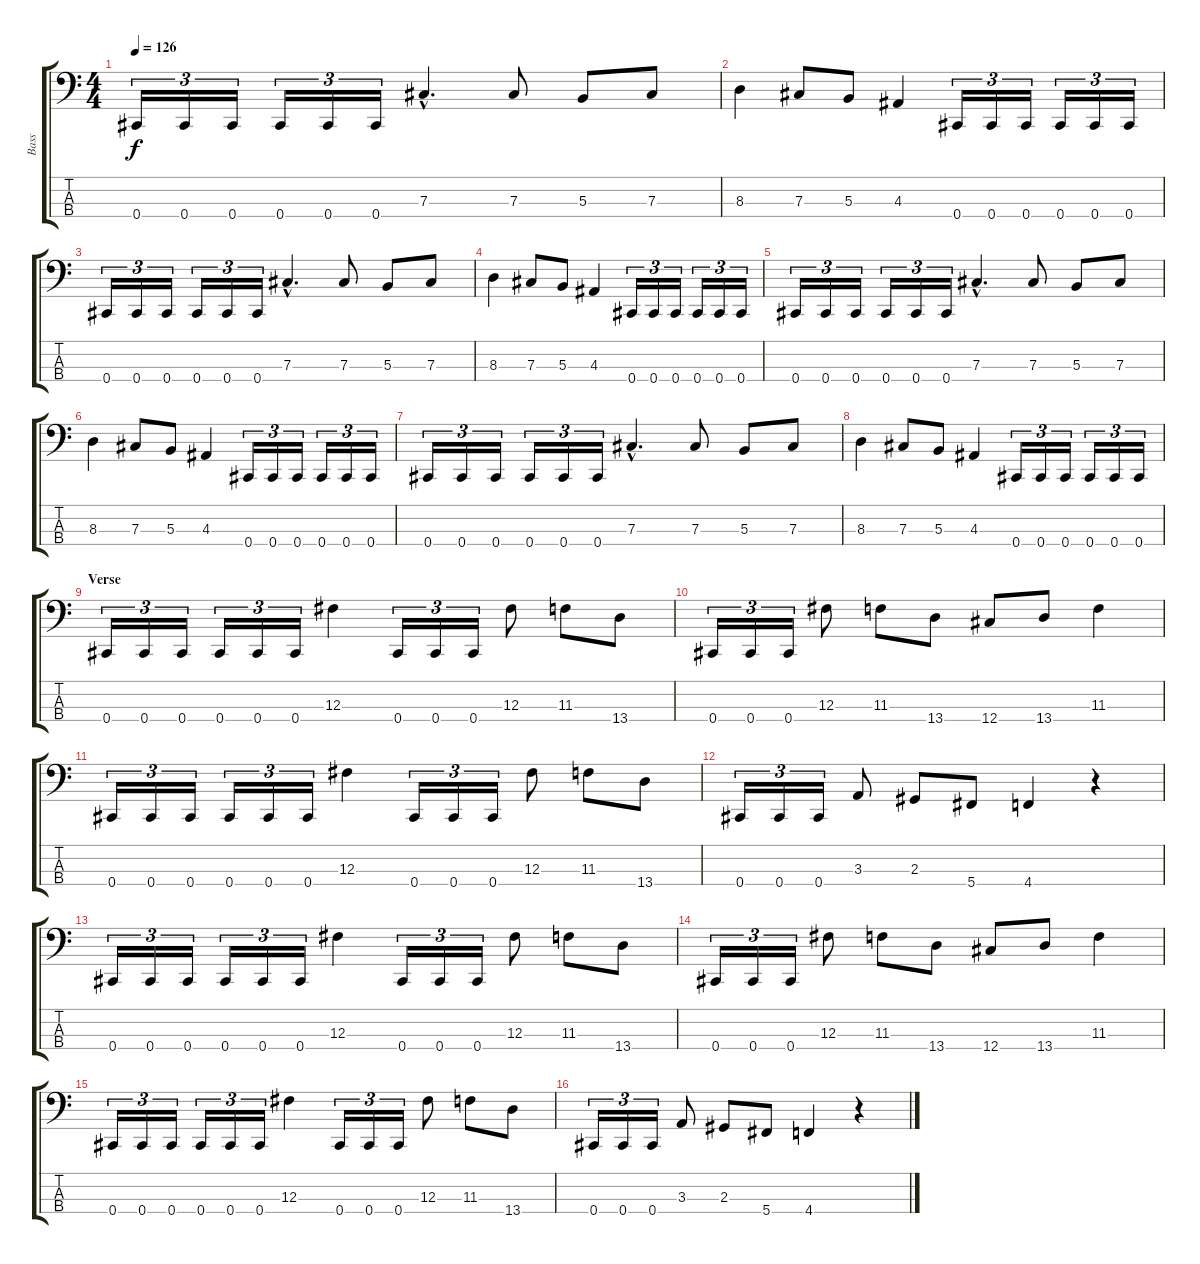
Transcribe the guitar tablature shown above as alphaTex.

\track ("Bass" "Bass") {instrument electricbassfinger}
\staff {score tabs}
\tuning (E2 B1 Gb1 Db1) {hide}
\ts (4 4)
\section ("" "")
\tempo 126
\clef f4
\ks c
0.4.16{tu (3 2) dy f} 0.4.16{tu (3 2)} 0.4.16{tu (3 2)} 0.4.16{tu (3 2)} 0.4.16{tu (3 2)} 0.4.16{tu (3 2)} 7.3{hac}.4{d} 7.3.8 5.3.8 7.3.8 |
8.3.4 7.3.8 5.3.8 4.3.4 0.4.16{tu (3 2)} 0.4.16{tu (3 2)} 0.4.16{tu (3 2)} 0.4.16{tu (3 2)} 0.4.16{tu (3 2)} 0.4.16{tu (3 2)} |
0.4.16{tu (3 2)} 0.4.16{tu (3 2)} 0.4.16{tu (3 2)} 0.4.16{tu (3 2)} 0.4.16{tu (3 2)} 0.4.16{tu (3 2)} 7.3{hac}.4{d} 7.3.8 5.3.8 7.3.8 |
8.3.4 7.3.8 5.3.8 4.3.4 0.4.16{tu (3 2)} 0.4.16{tu (3 2)} 0.4.16{tu (3 2)} 0.4.16{tu (3 2)} 0.4.16{tu (3 2)} 0.4.16{tu (3 2)} |
0.4.16{tu (3 2)} 0.4.16{tu (3 2)} 0.4.16{tu (3 2)} 0.4.16{tu (3 2)} 0.4.16{tu (3 2)} 0.4.16{tu (3 2)} 7.3{hac}.4{d} 7.3.8 5.3.8 7.3.8 |
8.3.4 7.3.8 5.3.8 4.3.4 0.4.16{tu (3 2)} 0.4.16{tu (3 2)} 0.4.16{tu (3 2)} 0.4.16{tu (3 2)} 0.4.16{tu (3 2)} 0.4.16{tu (3 2)} |
0.4.16{tu (3 2)} 0.4.16{tu (3 2)} 0.4.16{tu (3 2)} 0.4.16{tu (3 2)} 0.4.16{tu (3 2)} 0.4.16{tu (3 2)} 7.3{hac}.4{d} 7.3.8 5.3.8 7.3.8 |
8.3.4 7.3.8 5.3.8 4.3.4 0.4.16{tu (3 2)} 0.4.16{tu (3 2)} 0.4.16{tu (3 2)} 0.4.16{tu (3 2)} 0.4.16{tu (3 2)} 0.4.16{tu (3 2)} |
\section ("" "Verse")
0.4.16{tu (3 2)} 0.4.16{tu (3 2)} 0.4.16{tu (3 2)} 0.4.16{tu (3 2)} 0.4.16{tu (3 2)} 0.4.16{tu (3 2)} 12.3.4 0.4.16{tu (3 2)} 0.4.16{tu (3 2)} 0.4.16{tu (3 2)} 12.3.8 11.3.8 13.4.8 |
0.4.16{tu (3 2)} 0.4.16{tu (3 2)} 0.4.16{tu (3 2)} 12.3.8 11.3.8 13.4.8 12.4.8 13.4.8 11.3.4 |
0.4.16{tu (3 2)} 0.4.16{tu (3 2)} 0.4.16{tu (3 2)} 0.4.16{tu (3 2)} 0.4.16{tu (3 2)} 0.4.16{tu (3 2)} 12.3.4 0.4.16{tu (3 2)} 0.4.16{tu (3 2)} 0.4.16{tu (3 2)} 12.3.8 11.3.8 13.4.8 |
0.4.16{tu (3 2)} 0.4.16{tu (3 2)} 0.4.16{tu (3 2)} 3.3.8 2.3.8 5.4.8 4.4.4 r.4 |
0.4.16{tu (3 2)} 0.4.16{tu (3 2)} 0.4.16{tu (3 2)} 0.4.16{tu (3 2)} 0.4.16{tu (3 2)} 0.4.16{tu (3 2)} 12.3.4 0.4.16{tu (3 2)} 0.4.16{tu (3 2)} 0.4.16{tu (3 2)} 12.3.8 11.3.8 13.4.8 |
0.4.16{tu (3 2)} 0.4.16{tu (3 2)} 0.4.16{tu (3 2)} 12.3.8 11.3.8 13.4.8 12.4.8 13.4.8 11.3.4 |
0.4.16{tu (3 2)} 0.4.16{tu (3 2)} 0.4.16{tu (3 2)} 0.4.16{tu (3 2)} 0.4.16{tu (3 2)} 0.4.16{tu (3 2)} 12.3.4 0.4.16{tu (3 2)} 0.4.16{tu (3 2)} 0.4.16{tu (3 2)} 12.3.8 11.3.8 13.4.8 |
0.4.16{tu (3 2)} 0.4.16{tu (3 2)} 0.4.16{tu (3 2)} 3.3.8 2.3.8 5.4.8 4.4.4 r.4
